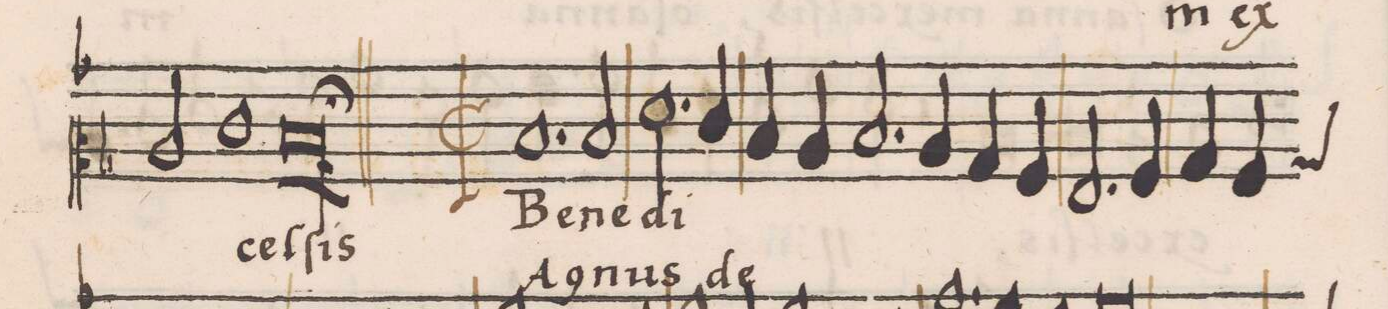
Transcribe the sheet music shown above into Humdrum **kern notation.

**kern	**text	**text
*I"ALTVS	*	*
*clefC2	*	*
*k[b-]	*	*
*met(C|)	*	*
*M2/1	*	*
2c/	.	.
1e	-cel-	.
=87-	=87-	=87-
0d\;>l	-ſis	.
=88||	=88||	=88||
*M2/1	*	*
*met(C|)	*	*
1.d	Be-	A-
2d/	-ne-	-gnus
=89-	=89-	=89-
2.f\	-di-	.
4e/	.	de-
4d/	.	.
4c/	.	.
2.d/	.	.
=90-	=90-	=90-
4c/	.	.
4B-/	.	.
4A/	.	.
2.G/	.	.
4A/	.	.
=91	=91	=91
4B-/	.	.
4A/	.	.
*custos:B-	*	*
*-	*-	*-
